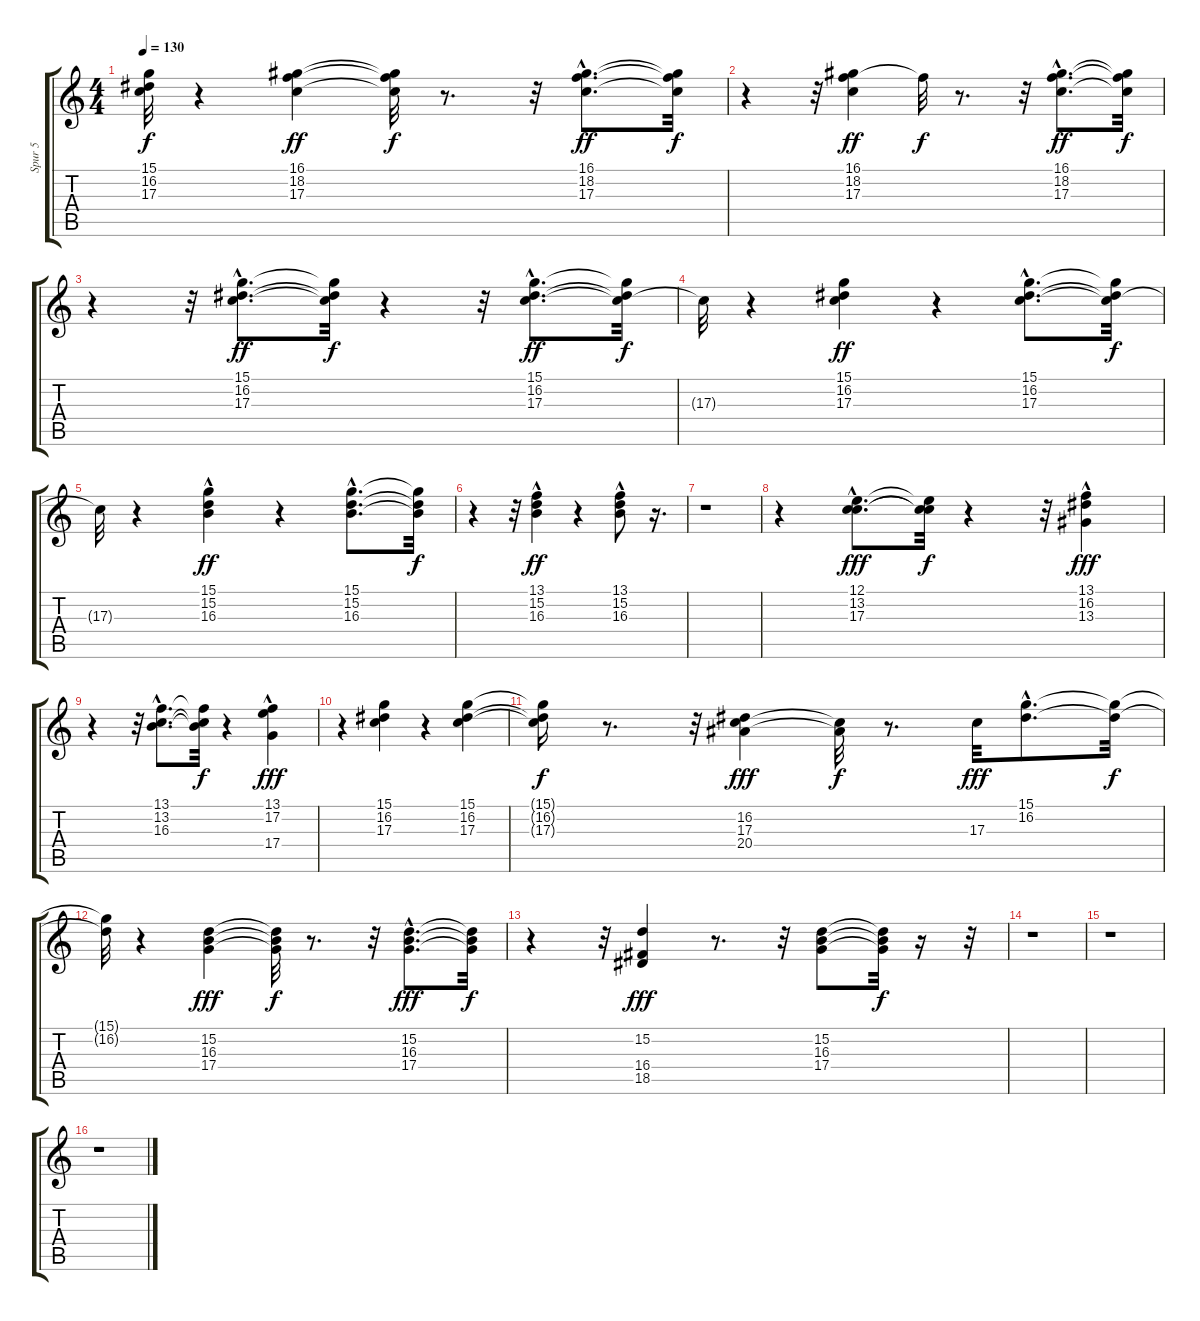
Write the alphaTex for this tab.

\track ("Spur 5" "Spur 5") {instrument rockorgan}
\staff {score tabs}
\tuning (E4 B3 G3 D3 A2 E2) {hide}
\ts (4 4)
\tempo 130
\clef g2
\ks c
(15.1{t} 16.2{t} 17.3{t}).32{dy f} r.4 (16.1 18.2 17.3).4{dy ff balance 0} (16.1{t} 18.2{t} 17.3{t}).32{dy f} r.8{d} r.32 (16.1{hac} 18.2{hac} 17.3{hac}).8{d dy ff balance 16} (16.1{t} 18.2{t} 17.3{t}).32{dy f} |
r.4 r.32 (16.1 18.2 17.3).4{dy ff balance 0} 18.2{t}.32{dy f} r.8{d} r.32 (16.1{hac} 18.2{hac} 17.3{hac}).8{d dy ff balance 16} (16.1{t} 18.2{t} 17.3{t}).32{dy f} |
r.4 r.32 (15.1{hac} 16.2{hac} 17.3{hac}).8{d dy ff balance 0} (15.1{t} 16.2{t} 17.3{t}).32{dy f} r.4 r.32 (15.1{hac} 16.2{hac} 17.3{hac}).8{d dy ff balance 16} (15.1{t} 16.2{t} 17.3{t}).32{dy f} |
17.3{t}.32 r.4 (15.1 16.2 17.3).4{dy ff balance 0} r.4 (15.1{hac} 16.2{hac} 17.3{hac}).8{d balance 16} (15.1{t} 16.2{t} 17.3{t}).32{dy f} |
17.3{t}.32 r.4 (15.1{hac} 15.2 16.3{hac}).4{dy ff balance 0} r.4 (15.1{hac} 15.2{hac} 16.3{hac}).8{d balance 16} (15.1{t} 15.2{t} 16.3{t}).32{dy f} |
r.4 r.32 (13.1{hac} 15.2 16.3).4{dy ff balance 0} r.4 (13.1{hac} 15.2 16.3).8{balance 16} r.16{d} |
r.1 |
r.4 (12.1{hac} 13.2{hac} 17.3{hac}).8{d dy fff balance 0} (12.1{t} 13.2{t} 17.3{t}).32{dy f} r.4 r.32 (13.1 16.2{hac} 13.3).4{dy fff balance 16} |
r.4 r.32 (13.1{hac} 13.2{hac} 16.3{hac}).8{d balance 0} (13.1{t} 13.2{t} 16.3{t}).32{dy f} r.4 (13.1{hac} 17.2{hac} 17.4).4{dy fff balance 16} |
r.4 (15.1 16.2 17.3).4{balance 0} r.4 (15.1 16.2 17.3).4{balance 16} |
(15.1{t} 16.2{t} 17.3{t}).16{dy f} r.8{d} r.32 (16.2 17.3 20.4).4{dy fff balance 0} (17.3{t} 20.4{t}).32{dy f} r.8{d} 17.3.32{dy fff balance 16} (15.1{hac} 16.2{hac}).8{d} (15.1{t} 16.2{t}).32{dy f} |
(15.1{t} 16.2{t}).32 r.4 (15.2 16.3 17.4).4{dy fff balance 0} (15.2{t} 16.3{t} 17.4{t}).32{dy f} r.8{d} r.32 (15.2{hac} 16.3{hac} 17.4{hac}).8{d dy fff balance 16} (15.2{t} 16.3{t} 17.4{t}).32{dy f} |
r.4 r.32 (15.2 16.4 18.5).4{dy fff balance 0} r.8{d} r.32 (15.2 16.3 17.4).8{balance 16} (15.2{t} 16.3{t} 17.4{t}).32{dy f} r.16 r.32 |
r.1 |
r.1 |
r.1
